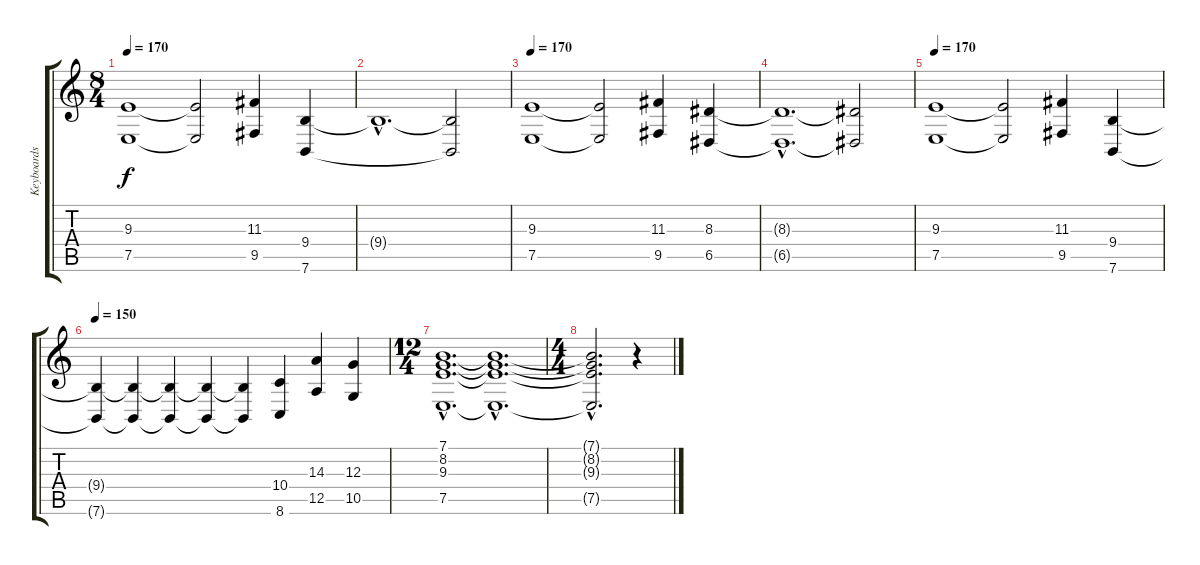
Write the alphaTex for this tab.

\track ("Keyboards 1" "Keyboards ") {instrument pad4choir}
\staff {score tabs}
\tuning (E4 B3 G3 D3 A2 E2) {hide}
\ts (8 4)
\tempo 170
\clef g2
\ks c
(9.3 7.5).1{dy f volume 14 instrument churchorgan} (9.3{t} 7.5{t}).2 (11.3 9.5).4 (9.4 7.6).4 |
9.4{hac t}.1{d} (9.4{t} 7.6{t}).2 |
\tempo 170
(9.3 7.5).1{volume 14 instrument churchorgan} (9.3{t} 7.5{t}).2 (11.3 9.5).4 (8.3 6.5).4 |
(8.3{hac t} 6.5{hac t}).1{d} (8.3{t} 6.5{t}).2 |
\tempo 170
(9.3 7.5).1{volume 14 instrument churchorgan} (9.3{t} 7.5{t}).2 (11.3 9.5).4 (9.4 7.6).4 |
\tempo 150
(9.4{t} 7.6{t}).4 (9.4{t} 7.6{t}).4 (9.4{t} 7.6{t}).4 (9.4{t} 7.6{t}).4 (9.4{t} 7.6{t}).4 (10.4 8.6).4 (14.3 12.5).4 (12.3 10.5).4 |
\ts (12 4)
(7.1{hac} 8.2{hac} 9.3{hac} 7.5{hac}).1{d volume 14 instrument churchorgan} (7.1{hac t} 8.2{hac t} 9.3{hac t} 7.5{hac t}).1{d} |
\ts (4 4)
(7.1{hac t} 8.2{hac t} 9.3{hac t} 7.5{hac t}).2{d} r.4
